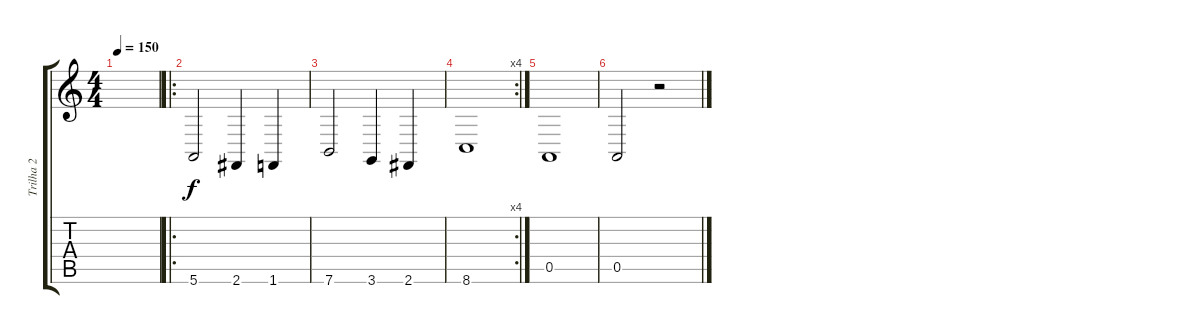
\track ("Trilha 2" "Trilha 2") {instrument synthstrings1}
\staff {score tabs}
\tuning (E4 B3 G3 D3 A2 E2) {hide}
\ts (4 4)
\tempo 150
\clef g2
\ks c
|
\ro
5.6.2 2.6.4 1.6.4 |
7.6.2 3.6.4 2.6.4 |
\rc 4
8.6.1 |
0.5.1 |
0.5.2 r.2
